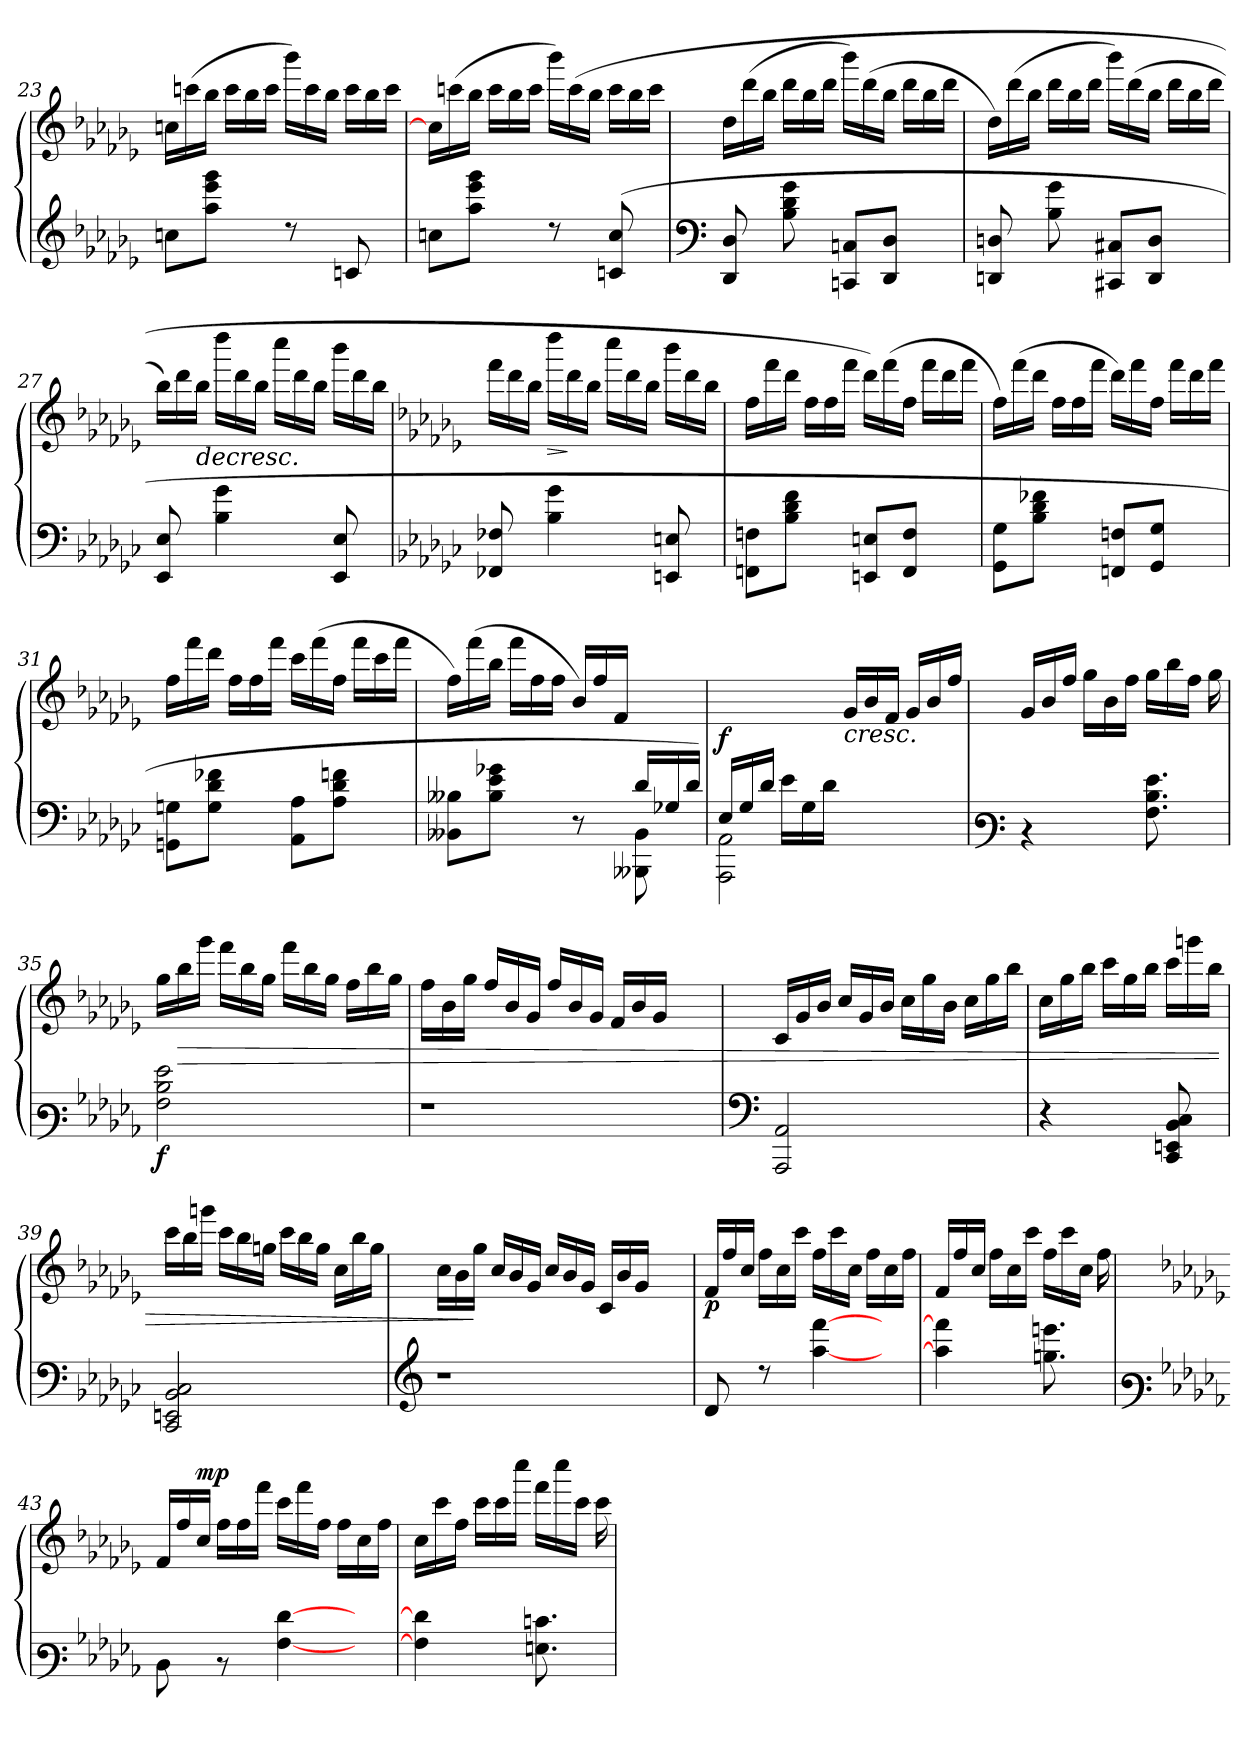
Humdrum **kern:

**kern	**kern	**dynam
*part1	*part1	*part1
*staff2	*staff1	*staff1/2
*clefG3	*clefG3	*
*k[b-e-a-d-g-c-]	*k[b-e-a-d-g-c-]	*
=23	=23	=23
8an\L	16a\LL	.
.	(>16aa\	.
8ff\ 8ccc-\ 8eee-\J	16gg-\JJ	.
.	16aa\LL	.
8ryy	16gg-\	.
.	16aa\JJ	.
8rb	16ggg-\LL)	.
.	16aa\	.
16ryy	16gg-\JJ	.
8An/	16aa\LL	.
.	16gg-\	.
16ryy	16aa\JJ	.
=24	=24	=24
8an\L	16a\LL]	.
.	(>16aa\	.
8ff\ 8ccc-\ 8eee-\J	16gg-\JJ	.
.	16aa\LL	.
8ryy	16gg-\	.
.	16aa\JJ	.
8rb	16ggg-\LL)	.
.	(>16aa\	.
16ryy	16gg-\JJ	.
(>8An/ 8a/	16aa\LL	.
.	16gg-\	.
16ryy	16aa\JJ	.
!!LO:LB:g=z
=25	=25	=25
*clefF4	*	*
8DD-/ 8D-/	16b-\LL	.
.	(>16bb-\	.
16ryy	16gg-\JJ	.
8B-\ 8d-\ 8g-\	16bb-\LL	.
.	16gg-\	.
16ryy	16bb-\JJ	.
8CCn/ 8Cn/L	16ggg-\LL)	.
.	(>16bb-\	.
8DD-/ 8D-/J	16gg-\JJ	.
.	16bb-\LL	.
8ryy	16gg-\	.
.	16bb-\JJ	.
=26	=26	=26
8DDn/ 8Dn/	16b-\LL)	.
.	(>16bb-\	.
16ryy	16gg-\JJ	.
8B-\ 8g-\	16bb-\LL	.
.	16gg-\	.
16ryy	16bb-\JJ	.
8CC#X/ 8C#X/L	16ggg-\LL)	.
.	(>16bb-\	.
8DD/ 8D/J	16gg-\JJ	.
.	16bb-\LL	.
8ryy	16gg-\	.
.	16bb-\JJ	.
=27	=27	=27
8EE-/ 8E-/	16gg-\LL)	.
.	16bb-\	.
!	!	!LO:HP:b
16ryy	16gg-\JJ	>
4B-\ 4g-\	16bbb-\LL	.
.	16bb-\	.
.	16gg-\JJ	.
.	16aaa-\LL	.
8ryy	16bb-\	.
.	16gg-\JJ	.
8EE-/ 8E-/	16ggg-\LL	.
.	16bb-\	.
16ryy	16gg-\JJ	.
!!LO:PB:g=z
=28	=28	=28
*k[b-e-a-d-g-c-]	*k[b-e-a-d-g-c-]	*
8FF-X/ 8F-X/	16ddd-\LL	.
.	16bb-\	.
16ryy	16gg-\JJ	.
!	!	!LO:HP:b
4B-\ 4g-\	16bbb-\LL	>
.	16bb-\	]
.	16gg-\JJ	.
.	16aaa-\LL	.
8ryy	16bb-\	.
.	16gg-\JJ	.
8EEn/ 8En/	16ggg-\LL	.
.	16bb-\	.
16ryy	16gg-\JJ	.
=29	=29	=29
8FFn\ 8Fn\L	16dd-\LL	.
.	16ddd-\	.
8B-\ 8d-\ 8f\J	16bb-\JJ	.
.	16dd-\LL	.
8ryy	16dd-\	.
.	16ddd-\JJ	.
8EEn/ 8En/L	16bb-\LL)	.
.	(>16ddd-\	.
8FF/ 8F/J	16dd-\JJ	.
.	16ddd-\LL	.
8ryy	16bb-\	.
.	16ddd-\JJ	.
=30	=30	=30
8GG-\ 8G-\L	16dd-\LL)	.
.	(>16ddd-\	.
8B-\ 8d-\ 8f-X\J	16bb-\JJ	.
.	16dd-\LL	.
8ryy	16dd-\	.
.	16ddd-\JJ	.
8FFn/ 8Fn/L	16bb-\LL)	.
.	16ddd-\	.
8GG-/ 8G-/J	16dd-\JJ	.
.	16ddd-\LL	.
8ryy	16bb-\	.
.	16ddd-\JJ	.
!!LO:LB:g=z
=31	=31	=31
8GGn\ 8Gn\L	16dd-\LL	.
.	16ddd-\	.
8G\ 8d-\ 8f-X\J	16bb-\JJ	.
.	16dd-\LL	.
8ryy	16dd-\	.
.	16ddd-\JJ	.
8AA-\ 8A-\L	16aa-\LL)	.
.	(>16ddd-\	.
8A-\ 8d-\ 8fn\J	16dd-\JJ	.
.	16ddd-\LL	.
8ryy	16aa-\	.
.	16ddd-\JJ	.
=32	=32	=32
*^	*	*
8BB--X\ 8B--X\L	16ryy	16dd-\LL)	.
*v	*v	*	*
.	(>16ddd-\	.
8B--\ 8e-\ 8g-X\J	16gg-\JJ	.
.	16ddd-\LL	.
8ryy	16dd-\	.
.	16dd-\JJ	.
8r	16g-/LL)	.
.	(>16dd-/	.
16ryy	16d-/JJ	.
*^	*	*
16d-/LL	8BBB--X\ 8BB--\	8.ryy	.
16G-X/	.	.	.
16d-/JJ)	16ryy	.	.
=33	=33	=33	=33
!	!	!	!LO:DY:a=2
16E-/LL	2AAA-\ 2AA-\	4.ryy	f
16G-/	.	.	.
16d-/JJ	.	.	.
16e-\LL	.	.	.
16G-\	.	.	.
16d-\JJ	.	.	.
!	!	!	!LO:HP:b
4ryy	.	16e-/LL	<
.	.	16g-/	.
.	4ryy	16d-/JJ	.
.	.	16e-/LL	.
8ryy	.	16g-/	]
.	.	16dd-/JJ	.
*v	*v	*	*
!!LO:LB:g=z
=34	=34	=34
*clefF3	*	*
4rD	16e-/LL	.
.	16g-/	.
.	16dd-/JJ	.
.	16ee-\LL	.
8ryy	16g-\	.
.	16dd-\JJ	.
8.A-\ 8.d-\ 8.g-\L	16ee-\LL	.
.	16gg-\	.
.	16dd-\JJ	.
16ryy	16ee-\LL	.
=35	=35	=35
!	!	!LO:DY:b=2
2A-\ 2d-\ 2g-\	16ee-\LL	f
!	!	!LO:HP:b
.	16gg-\	>
.	16eee-\JJ	.
.	16ddd-\LL	.
.	16gg-\	.
.	16ee-\JJ	.
.	16ddd-\LL	.
.	16gg-\	.
4ryy	16ee-\JJ	.
.	16dd-\LL	.
.	16gg-\	.
.	16ee-\JJ	.
=36	=36	=36
1r	16dd-\LL	.
.	16g-\	.
.	16ee-\JJ	[
.	16dd-/LL	.
.	16g-/	.
.	16e-/JJ	.
.	16dd-/LL	.
.	16g-/	.
.	16e-/JJ	.
.	16d-/LL	.
.	16g-/	.
.	16e-/JJ	.
.	4ryy	.
!!LO:LB:g=z
=37	=37	=37
*clefF4	*	*
2AAA-/ 2AA-/	16A-/LL	.
.	16e-/	.
.	16g-/JJ	.
.	16a-/LL	.
.	16e-/	.
.	16g-/JJ	.
.	16a-\LL	.
.	16ee-\	.
4ryy	16g-\JJ	.
.	16a-\LL	.
.	16ee-\	.
.	16gg-\JJ	.
=38	=38	=38
4r	16a-\LL	.
.	16ee-\	.
.	16gg-\JJ	.
.	16aa-\LL	.
8ryy	16ee-\	.
.	16gg-\JJ	.
8CC-/ 8EEn/ 8BB-/ 8C-/L	16aa-\LL	.
.	16eee\	.
16ryy	16gg-\JJ	.
=39	=39	=39
2CC-/ 2EEn/ 2BB-/ 2C-/	16aa-\LL	.
.	16gg-\	.
.	16eee\JJ	.
.	16aa-\LL	.
.	16gg-\	.
.	16ee\JJ	.
.	16aa-\LL	.
.	16gg-\	.
4ryy	16ee\JJ	.
.	16a-\LL	.
.	16gg-\	.
.	16ee\JJ	.
!!LO:LB:g=z
=40	=40	=40
*clefG3	*	*
1r	16a-\LL	.
.	16g-\	.
.	16ee-\JJ	]
.	16a-/LL	.
.	16g-/	.
.	16e-/JJ	.
.	16a-/LL	.
.	16g-/	.
.	16e-/JJ	.
.	16A-/LL	.
.	16g-/	.
.	16e-/JJ	.
.	4ryy	.
=41	=41	=41
!	!	!LO:DY:b
8B-/	16d-/LL	p
.	16dd-/	.
16ryy	16a-/JJ	.
8rb	16dd-\LL	.
.	16a-\	.
16ryy	16aa-\JJ	.
[<4ff\ [>4ddd-\	16dd-\LL	.
.	16aa-\	.
.	16a-\JJ	.
.	16dd-\LL	.
8ryy	16a-\	.
.	16dd-\JJ	.
=42	=42	=42
4ff\] 4ddd-\]	16d-/LL	.
.	16dd-/	.
.	16a-/JJ	.
.	16dd-\LL	.
8ryy	16a-\	.
.	16aa-\JJ	.
8.een\ 8.cccn\L	16dd-\LL	.
.	16aa-\	.
.	16a-\JJ	.
16ryy	16dd-\LL	.
!!LO:PB:g=z
=43	=43	=43
*clefF3	*	*
*k[b-e-a-d-g-c-]	*k[b-e-a-d-g-c-]	*
8D-\	16d-/LL	.
.	16dd-/	.
!	!	!LO:DY:a
16ryy	16a-/JJ	mp
8rD	16dd-\LL	.
.	16dd-\	.
16ryy	16ddd-\JJ	.
[<4A-\ [>4f\	16aa-\LL	.
.	16ddd-\	.
.	16dd-\JJ	.
.	16dd-\LL	.
8ryy	16a-\	.
.	16dd-\JJ	.
=44	=44	=44
4A-\] 4f\]	16a-\LL	.
.	16aa-\	.
.	16dd-\JJ	.
.	16aa-\LL	.
8ryy	16aa-\	.
.	16aaa-\JJ	.
8.Gn\ 8.en\L	16ddd-\LL	.
.	16aaa-\	.
.	16aa-\JJ	.
16ryy	16aa-\LL	.
=	=	=
*-	*-	*-
